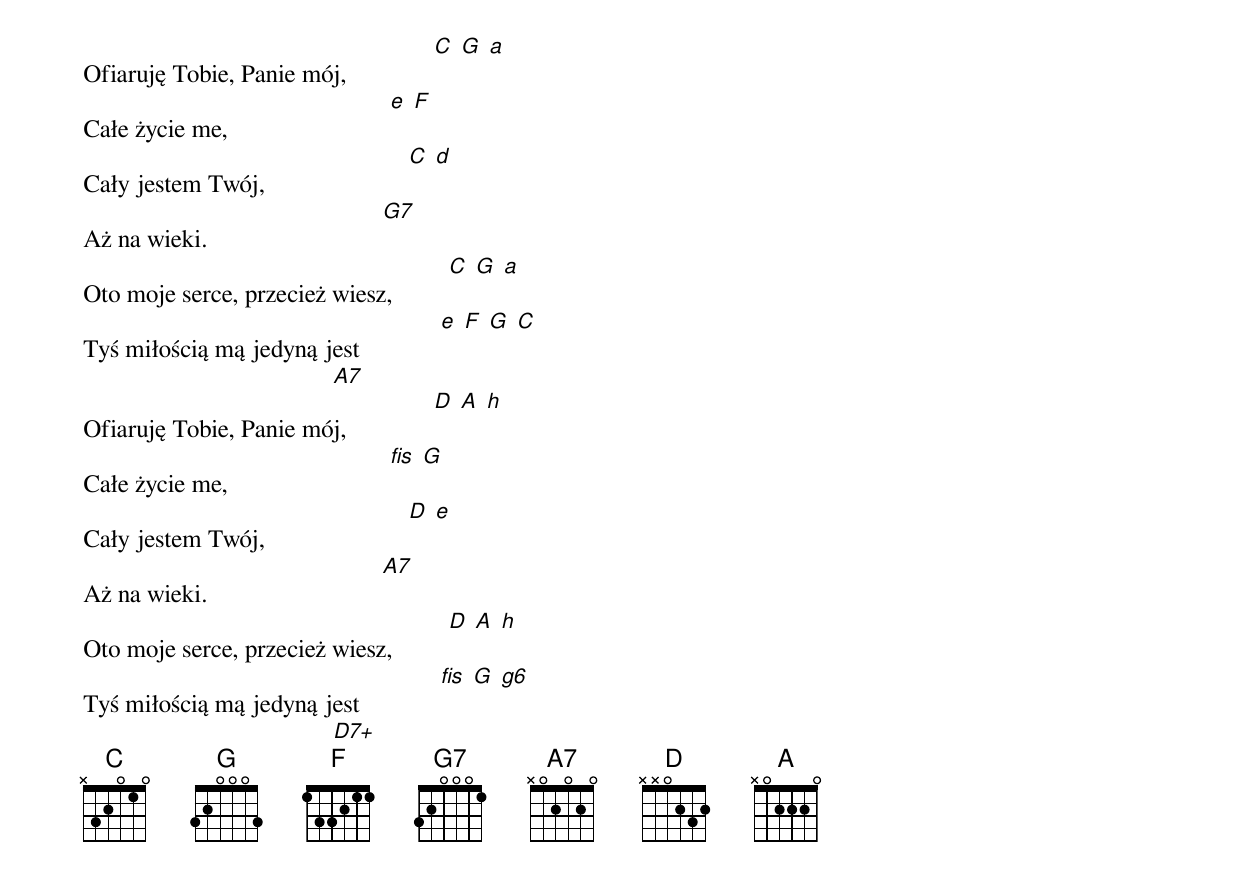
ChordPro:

Ofiaruję Tobie, Panie mój,              [C] [G] [a]
Całe życie me,                          [e] [F]
Cały jestem Twój,                       [C] [d]
Aż na wieki.                            [G7]
Oto moje serce, przecież wiesz,         [C] [G] [a]
Tyś miłością mą jedyną jest             [e] [F] [G] [C]
                                        [A7]
Ofiaruję Tobie, Panie mój,              [D] [A] [h]
Całe życie me,                          [fis] [G]
Cały jestem Twój,                       [D] [e]
Aż na wieki.                            [A7]
Oto moje serce, przecież wiesz,         [D] [A] [h]
Tyś miłością mą jedyną jest             [fis] [G] [g6]
                                        [D7+]
